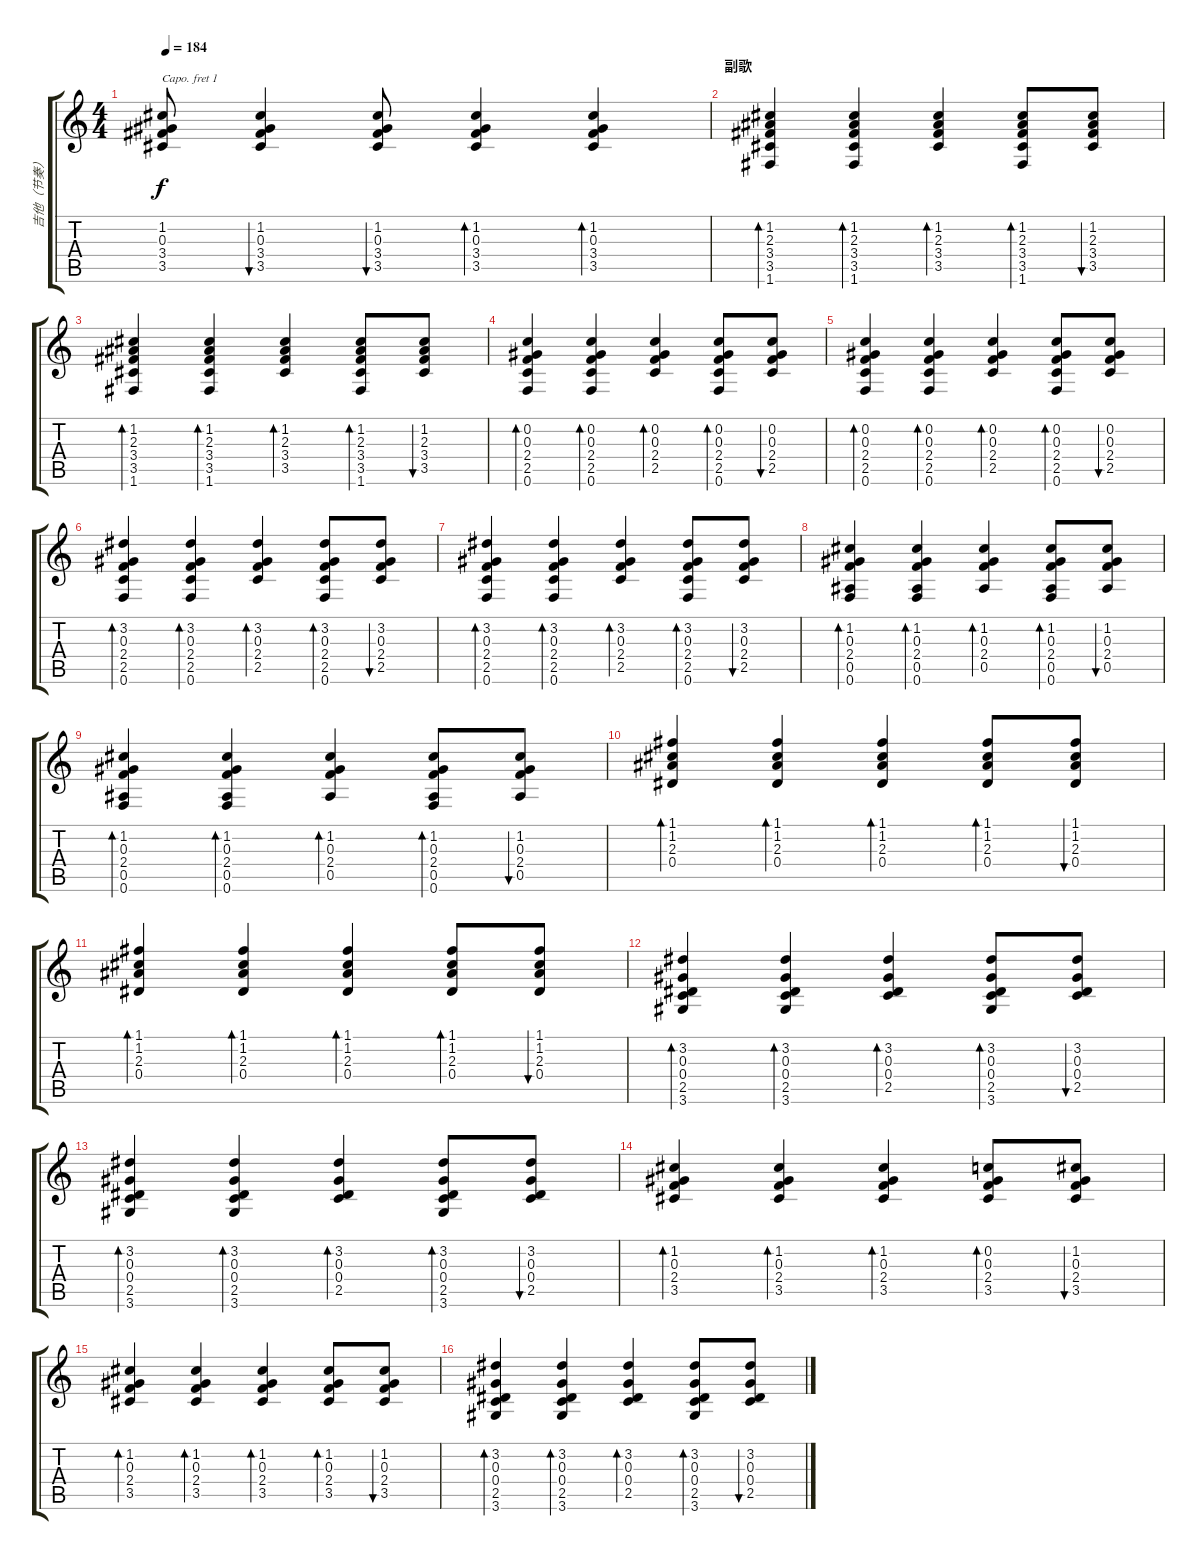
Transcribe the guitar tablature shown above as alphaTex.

\track ("吉他（节奏）" "吉他（节奏）") {instrument acousticguitarnylon}
\staff {score tabs}
\capo 1
\tuning (E4 B3 G3 D3 A2 E2) {hide}
\ts (4 4)
\tempo 184
\clef g2
\ks c
(1.2{t} 0.3{t} 3.4{t} 3.5{t}).8{dy f} (1.2 0.3 3.4 3.5).4{bu 60} (1.2 0.3 3.4 3.5).8{bu 60} (1.2 0.3 3.4 3.5).4{bd 60} (1.2 0.3 3.4 3.5).4{bd 60} |
\section ("" "副歌")
(1.2 2.3 3.4 3.5 1.6).4{bd 60} (1.2 2.3 3.4 3.5 1.6).4{bd 60} (1.2 2.3 3.4 3.5).4{bd 60} (1.2 2.3 3.4 3.5 1.6).8{bd 60} (1.2 2.3 3.4 3.5).8{bu 60} |
(1.2 2.3 3.4 3.5 1.6).4{bd 60} (1.2 2.3 3.4 3.5 1.6).4{bd 60} (1.2 2.3 3.4 3.5).4{bd 60} (1.2 2.3 3.4 3.5 1.6).8{bd 60} (1.2 2.3 3.4 3.5).8{bu 60} |
(0.2 0.3 2.4 2.5 0.6).4{bd 60} (0.2 0.3 2.4 2.5 0.6).4{bd 60} (0.2 0.3 2.4 2.5).4{bd 60} (0.2 0.3 2.4 2.5 0.6).8{bd 60} (0.2 0.3 2.4 2.5).8{bu 60} |
(0.2 0.3 2.4 2.5 0.6).4{bd 60} (0.2 0.3 2.4 2.5 0.6).4{bd 60} (0.2 0.3 2.4 2.5).4{bd 60} (0.2 0.3 2.4 2.5 0.6).8{bd 60} (0.2 0.3 2.4 2.5).8{bu 60} |
(3.2 0.3 2.4 2.5 0.6).4{bd 60} (3.2 0.3 2.4 2.5 0.6).4{bd 60} (3.2 0.3 2.4 2.5).4{bd 60} (3.2 0.3 2.4 2.5 0.6).8{bd 60} (3.2 0.3 2.4 2.5).8{bu 60} |
(3.2 0.3 2.4 2.5 0.6).4{bd 60} (3.2 0.3 2.4 2.5 0.6).4{bd 60} (3.2 0.3 2.4 2.5).4{bd 60} (3.2 0.3 2.4 2.5 0.6).8{bd 60} (3.2 0.3 2.4 2.5).8{bu 60} |
(1.2 0.3 2.4 0.5 0.6).4{bd 60} (1.2 0.3 2.4 0.5 0.6).4{bd 60} (1.2 0.3 2.4 0.5).4{bd 60} (1.2 0.3 2.4 0.5 0.6).8{bd 60} (1.2 0.3 2.4 0.5).8{bu 60} |
(1.2 0.3 2.4 0.5 0.6).4{bd 60} (1.2 0.3 2.4 0.5 0.6).4{bd 60} (1.2 0.3 2.4 0.5).4{bd 60} (1.2 0.3 2.4 0.5 0.6).8{bd 60} (1.2 0.3 2.4 0.5).8{bu 60} |
(1.1 1.2 2.3 0.4).4{bd 60} (1.1 1.2 2.3 0.4).4{bd 60} (1.1 1.2 2.3 0.4).4{bd 60} (1.1 1.2 2.3 0.4).8{bd 60} (1.1 1.2 2.3 0.4).8{bu 60} |
(1.1 1.2 2.3 0.4).4{bd 60} (1.1 1.2 2.3 0.4).4{bd 60} (1.1 1.2 2.3 0.4).4{bd 60} (1.1 1.2 2.3 0.4).8{bd 60} (1.1 1.2 2.3 0.4).8{bu 60} |
(3.2 0.3 0.4 2.5 3.6).4{bd 60} (3.2 0.3 0.4 2.5 3.6).4{bd 60} (3.2 0.3 0.4 2.5).4{bd 60} (3.2 0.3 0.4 2.5 3.6).8{bd 60} (3.2 0.3 0.4 2.5).8{bu 60} |
(3.2 0.3 0.4 2.5 3.6).4{bd 60} (3.2 0.3 0.4 2.5 3.6).4{bd 60} (3.2 0.3 0.4 2.5).4{bd 60} (3.2 0.3 0.4 2.5 3.6).8{bd 60} (3.2 0.3 0.4 2.5).8{bu 60} |
(1.2 0.3 2.4 3.5).4{bd 60} (1.2 0.3 2.4 3.5).4{bd 60} (1.2 0.3 2.4 3.5).4{bd 60} (0.2 0.3 2.4 3.5).8{bd 60} (1.2 0.3 2.4 3.5).8{bu 60} |
(1.2 0.3 2.4 3.5).4{bd 60} (1.2 0.3 2.4 3.5).4{bd 60} (1.2 0.3 2.4 3.5).4{bd 60} (1.2 0.3 2.4 3.5).8{bd 60} (1.2 0.3 2.4 3.5).8{bu 60} |
(3.2 0.3 0.4 2.5 3.6).4{bd 60} (3.2 0.3 0.4 2.5 3.6).4{bd 60} (3.2 0.3 0.4 2.5).4{bd 60} (3.2 0.3 0.4 2.5 3.6).8{bd 60} (3.2 0.3 0.4 2.5).8{bu 60}
